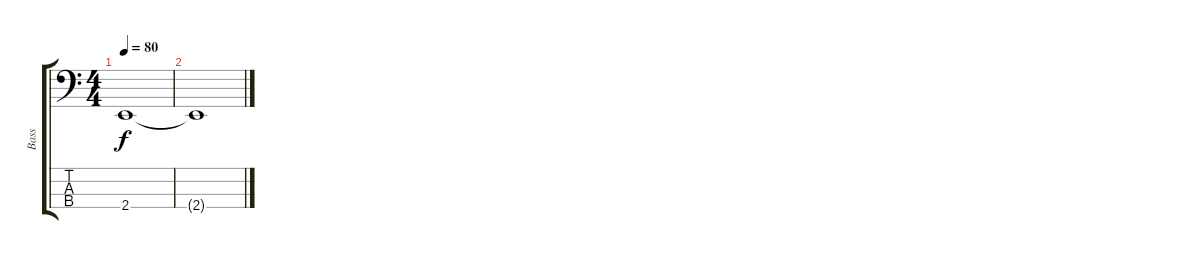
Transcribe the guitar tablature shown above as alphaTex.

\track ("Bass" "Bass") {instrument electricbassfinger}
\staff {score tabs}
\tuning (G2 D2 A1 D1) {hide}
\ts (4 4)
\tempo 80
\clef f4
\ks c
2.4{t}.1{dy f} |
2.4{t}.1
